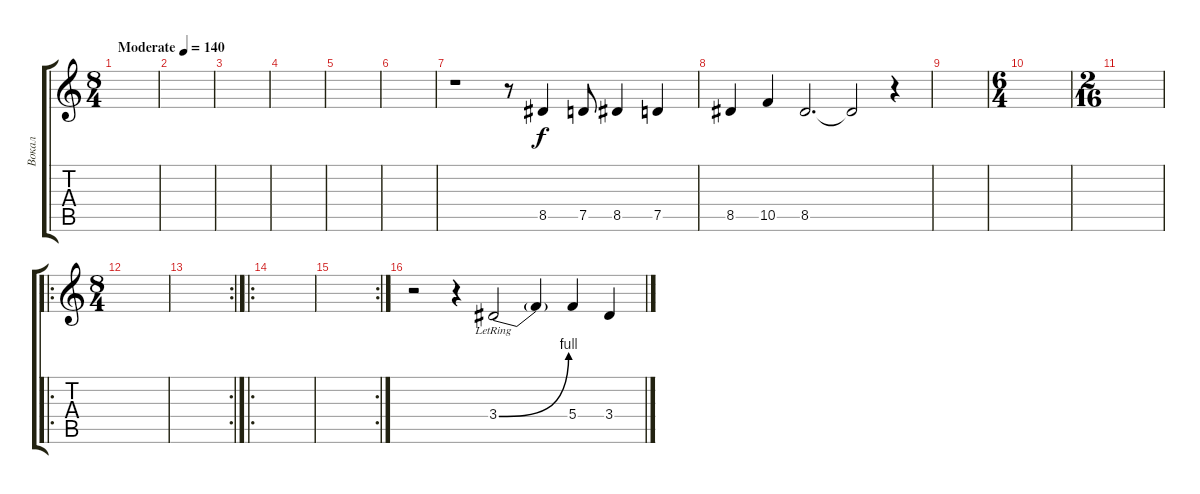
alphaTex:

\track ("Вокал" "Вокал") {instrument acousticguitarnylon}
\staff {score tabs}
\tuning (D4 A3 F3 C3 G2 C2) {hide}
\ts (8 4)
\tempo (140 "Moderate")
\clef g2
\ks c
|
|
|
|
|
|
r.1 r.8 8.5.4 7.5.8 8.5.4 7.5.4 |
8.5.4 10.5.4 8.5.2{d} 8.5{t}.2 r.4 |
|
\ts (6 4)
|
\ts (2 16)
|
\ro
\ts (8 4)
|
\rc 2
|
\ro
|
\rc 2
|
r.2 r.4 3.4{be (bend 0 0 60 4) lr}.2 3.4{t}.4 5.4.4 3.4.4
